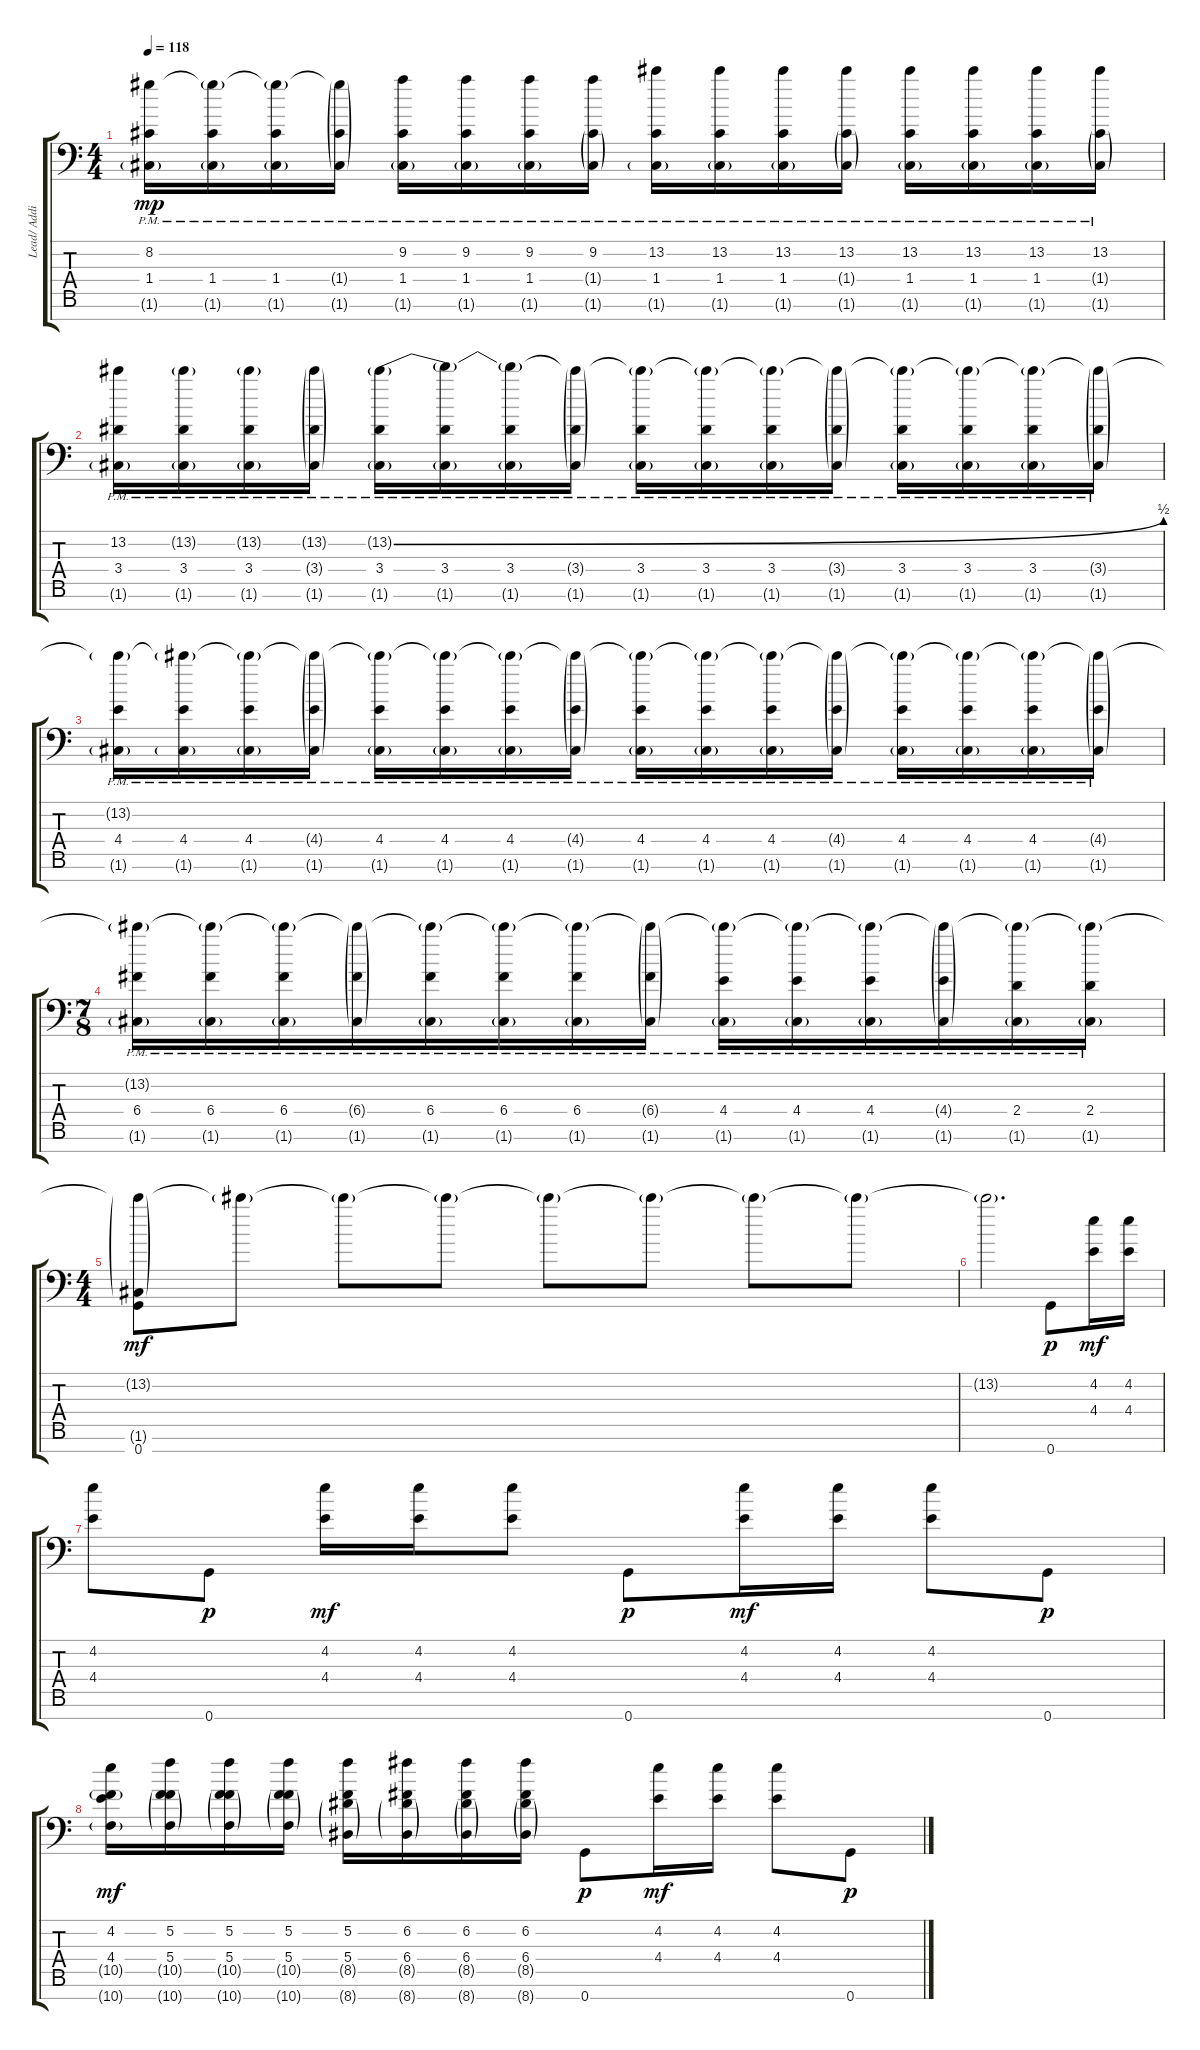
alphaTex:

\track ("Lead/ Additional" "Lead/ Addi") {instrument overdrivenguitar}
\staff {score tabs}
\tuning (E4 C4 G3 C3 G2 C2 G1) {hide}
\ts (4 4)
\tempo 118
\clef f4
\ks c
(8.2 1.4{pm} 1.6{g}).16{dy mp} (8.2{g t} 1.4{pm} 1.6{g}).16 (8.2{g t} 1.4{pm} 1.6{g}).16 (8.2{g t} 1.4{g pm} 1.6{g}).16 (9.2 1.4{pm} 1.6{g}).16 (9.2 1.4{pm} 1.6{g}).16 (9.2 1.4{pm} 1.6{g}).16 (9.2 1.4{g pm} 1.6{g}).16 (13.2 1.4{pm} 1.6{g}).16 (13.2 1.4{pm} 1.6{g}).16 (13.2 1.4{pm} 1.6{g}).16 (13.2 1.4{g pm} 1.6{g}).16 (13.2 1.4{pm} 1.6{g}).16 (13.2 1.4{pm} 1.6{g}).16 (13.2 1.4{pm} 1.6{g}).16 (13.2 1.4{g pm} 1.6{g}).16 |
(13.2 3.4{pm} 1.6{g}).16 (13.2{g} 3.4{pm} 1.6{g}).16 (13.2{g} 3.4{pm} 1.6{g}).16 (13.2{g} 3.4{g pm} 1.6{g}).16 (13.2{be (bend 0 0 60 2) g} 3.4{pm} 1.6{g}).16 (13.2{t} 3.4{pm} 1.6{g}).16 (13.2{t} 3.4{pm} 1.6{g}).16 (13.2{t} 3.4{g pm} 1.6{g}).16 (13.2{t} 3.4{pm} 1.6{g}).16 (13.2{t} 3.4{pm} 1.6{g}).16 (13.2{t} 3.4{pm} 1.6{g}).16 (13.2{t} 3.4{g pm} 1.6{g}).16 (13.2{t} 3.4{pm} 1.6{g}).16 (13.2{t} 3.4{pm} 1.6{g}).16 (13.2{t} 3.4{pm} 1.6{g}).16 (13.2{t} 3.4{g pm} 1.6{g}).16 |
(13.2{t} 4.4{pm} 1.6{g}).16 (13.2{t} 4.4{pm} 1.6{g}).16 (13.2{t} 4.4{pm} 1.6{g}).16 (13.2{t} 4.4{g pm} 1.6{g}).16 (13.2{t} 4.4{pm} 1.6{g}).16 (13.2{t} 4.4{pm} 1.6{g}).16 (13.2{t} 4.4{pm} 1.6{g}).16 (13.2{t} 4.4{g pm} 1.6{g}).16 (13.2{t} 4.4{pm} 1.6{g}).16 (13.2{t} 4.4{pm} 1.6{g}).16 (13.2{t} 4.4{pm} 1.6{g}).16 (13.2{t} 4.4{g pm} 1.6{g}).16 (13.2{t} 4.4{pm} 1.6{g}).16 (13.2{t} 4.4{pm} 1.6{g}).16 (13.2{t} 4.4{pm} 1.6{g}).16 (13.2{t} 4.4{g pm} 1.6{g}).16 |
\ts (7 8)
(13.2{t} 6.4{pm} 1.6{g}).16 (13.2{t} 6.4{pm} 1.6{g}).16 (13.2{t} 6.4{pm} 1.6{g}).16 (13.2{t} 6.4{g pm} 1.6{g}).16 (13.2{t} 6.4{pm} 1.6{g}).16 (13.2{t} 6.4{pm} 1.6{g}).16 (13.2{t} 6.4{pm} 1.6{g}).16 (13.2{t} 6.4{g pm} 1.6{g}).16 (13.2{t} 4.4{pm} 1.6{g}).16 (13.2{t} 4.4{pm} 1.6{g}).16 (13.2{t} 4.4{pm} 1.6{g}).16 (13.2{t} 4.4{g pm} 1.6{g}).16 (13.2{t} 2.4{pm} 1.6{g}).16 (13.2{t} 2.4{pm} 1.6{g}).16 |
\ts (4 4)
(13.2{t} 1.6{g} 0.7).8{dy mf} 13.2{t}.8 13.2{t}.8 13.2{t}.8 13.2{t}.8 13.2{t}.8 13.2{t}.8 13.2{t}.8 |
13.2{t}.2{d} 0.7.8{dy p} (4.2 4.4).16{dy mf} (4.2 4.4).16 |
(4.2 4.4).8 0.7.8{dy p} (4.2 4.4).16{dy mf} (4.2 4.4).16 (4.2 4.4).8 0.7.8{dy p} (4.2 4.4).16{dy mf} (4.2 4.4).16 (4.2 4.4).8 0.7.8{dy p} |
(4.2 4.4 10.5{g} 10.7{g}).16{dy mf} (5.2 5.4 10.5{g} 10.7{g}).16 (5.2 5.4 10.5{g} 10.7{g}).16 (5.2 5.4 10.5{g} 10.7{g}).16 (5.2 5.4 8.5{g} 8.7{g}).16 (6.2 6.4 8.5{g} 8.7{g}).16 (6.2 6.4 8.5{g} 8.7{g}).16 (6.2 6.4 8.5{g} 8.7{g}).16 0.7.8{dy p} (4.2 4.4).16{dy mf} (4.2 4.4).16 (4.2 4.4).8 0.7.8{dy p}
